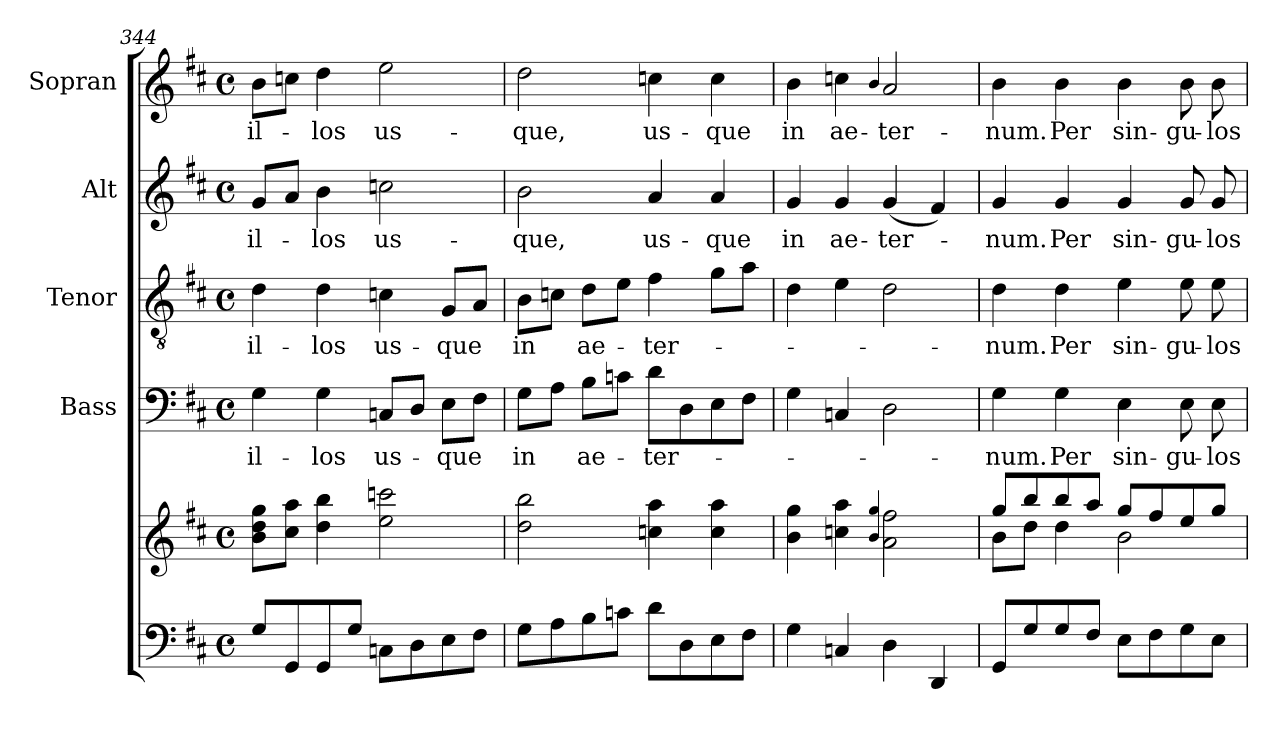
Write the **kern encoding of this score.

**kern	**kern	**kern	**text	**kern	**text	**kern	**text	**kern	**text
*part5	*part5	*part4	*part4	*part3	*part3	*part2	*part2	*part1	*part1
*staff6	*staff5	*staff4	*staff4	*staff3	*staff3	*staff2	*staff2	*staff1	*staff1
*	*	*I"Bass	*	*I"Tenor	*	*I"Alt	*	*I"Sopran	*
*	*	*I'B.	*	*I'T.	*	*I'A.	*	*I'S.	*
!!LO:LB:g=z
*clefF4	*clefG2	*clefF4	*	*clefGv2	*	*clefG2	*	*clefG2	*
*k[f#c#]	*k[f#c#]	*k[f#c#]	*	*k[f#c#]	*	*k[f#c#]	*	*k[f#c#]	*
*D:	*D:	*D:	*	*D:	*	*D:	*	*D:	*
*M4/4	*M4/4	*M4/4	*	*M4/4	*	*M4/4	*	*M4/4	*
*met(c)	*met(c)	*met(c)	*	*met(c)	*	*met(c)	*	*met(c)	*
=344	=344	=344	=344	=344	=344	=344	=344	=344	=344
!	!	!	!LO:LY:b	!	!LO:LY:b	!	!LO:LY:b	!	!LO:LY:b
8G/L	8b\ 8dd\ 8gg\L	4G\	il-	4d\	il-	8g/L	il-	8b\L	il-
8GG/	8cc#\ 8aa\J	.	.	.	.	8a/J	.	8ccn\J	.
!	!	!	!LO:LY:b	!	!LO:LY:b	!	!LO:LY:b	!	!LO:LY:b
8GG/	4dd\ 4bb\	4G\	-los	4d\	-los	4b\	-los	4dd\	-los
8G/J	.	.	.	.	.	.	.	.	.
!	!	!	!LO:LY:b	!	!LO:LY:b	!	!LO:LY:b	!	!LO:LY:b
8Cn\L	2ee\ 2cccn\	8Cn/L	us-	4cn\	us-	2ccn\	us-	2ee\	us-
8D\	.	8D/J	.	.	.	.	.	.	.
!	!	!	!LO:LY:b	!	!LO:LY:b	!	!	!	!
8E\	.	8E\L	-que	8G/L	-que	.	.	.	.
8F#\J	.	8F#\J	.	8A/J	.	.	.	.	.
!!LO:PB:g=z
=345	=345	=345	=345	=345	=345	=345	=345	=345	=345
!	!	!	!LO:LY:b	!	!LO:LY:b	!	!LO:LY:b	!	!LO:LY:b
8G\L	2dd\ 2bb\	8G\L	in	8B\L	in	2b\	-que,	2dd\	-que,
8A\	.	8A\J	.	8cn\J	.	.	.	.	.
!	!	!	!LO:LY:b	!	!LO:LY:b	!	!	!	!
8B\	.	8B\L	ae-	8d\L	ae-	.	.	.	.
8cn\J	.	8cn\J	.	8e\J	.	.	.	.	.
!	!	!	!LO:LY:b	!	!LO:LY:b	!	!LO:LY:b	!	!LO:LY:b
8d\L	4ccn\ 4aa\	8d\L	-ter-	4f#\	-ter-	4a/	us-	4ccn\	us-
8D\	.	8D\	.	.	.	.	.	.	.
!	!	!	!	!	!	!	!LO:LY:b	!	!LO:LY:b
8E\	4cc\ 4aa\	8E\	.	8g\L	.	4a/	-que	4cc\	-que
8F#\J	.	8F#\J	.	8a\J	.	.	.	.	.
!!LO:LB:g=z
=346	=346	=346	=346	=346	=346	=346	=346	=346	=346
!	!	!	!	!	!	!	!LO:LY:b	!	!LO:LY:b
4G\	4b\ 4gg\	4G\	.	4d\	.	4g/	in	4b\	in
!	!	!	!	!	!	!	!LO:LY:b	!	!LO:LY:b
4Cn/	4ccn\ 4aa\	4Cn/	.	4e\	.	4g/	ae-	4ccn\	ae-
.	4qqb/ 4qqgg/	.	.	.	.	.	.	4qqb/	.
!	!	!	!	!	!	!	!LO:LY:b	!	!LO:LY:b
4D\	2a\ 2ff#\	2D\	.	2d\	.	(<4g/	-ter-	2a/	-ter-
4DD/	.	.	.	.	.	4f#/)	.	.	.
!!LO:PB:g=z
=347	=347	=347	=347	=347	=347	=347	=347	=347	=347
*	*^	*	*	*	*	*	*	*	*
!	!	!	!	!LO:LY:b	!	!LO:LY:b	!	!LO:LY:b	!	!LO:LY:b
8GG/L	8gg/L	8b\L	4G\	-num.	4d\	-num.	4g/	-num.	4b\	-num.
8G/	8bb/	8dd\J	.	.	.	.	.	.	.	.
!	!	!	!	!LO:LY:b	!	!LO:LY:b	!	!LO:LY:b	!	!LO:LY:b
8G/	8bb/	4dd\	4G\	Per	4d\	Per	4g/	Per	4b\	Per
8F#/J	8aa/J	.	.	.	.	.	.	.	.	.
!	!	!	!	!LO:LY:b	!	!LO:LY:b	!	!LO:LY:b	!	!LO:LY:b
8E\L	8gg/L	2b\	4E\	sin-	4e\	sin-	4g/	sin-	4b\	sin-
8F#\	8ff#/	.	.	.	.	.	.	.	.	.
!	!	!	!	!LO:LY:b	!	!LO:LY:b	!	!LO:LY:b	!	!LO:LY:b
8G\	8ee/	.	8E\	-gu-	8e\	-gu-	8g/	-gu-	8b\	-gu-
!	!	!	!	!LO:LY:b	!	!LO:LY:b	!	!LO:LY:b	!	!LO:LY:b
8E\J	8gg/J	.	8E\	-los	8e\	-los	8g/	-los	8b\	-los
*	*v	*v	*	*	*	*	*	*	*	*
=	=	=	=	=	=	=	=	=	=
*-	*-	*-	*-	*-	*-	*-	*-	*-	*-
